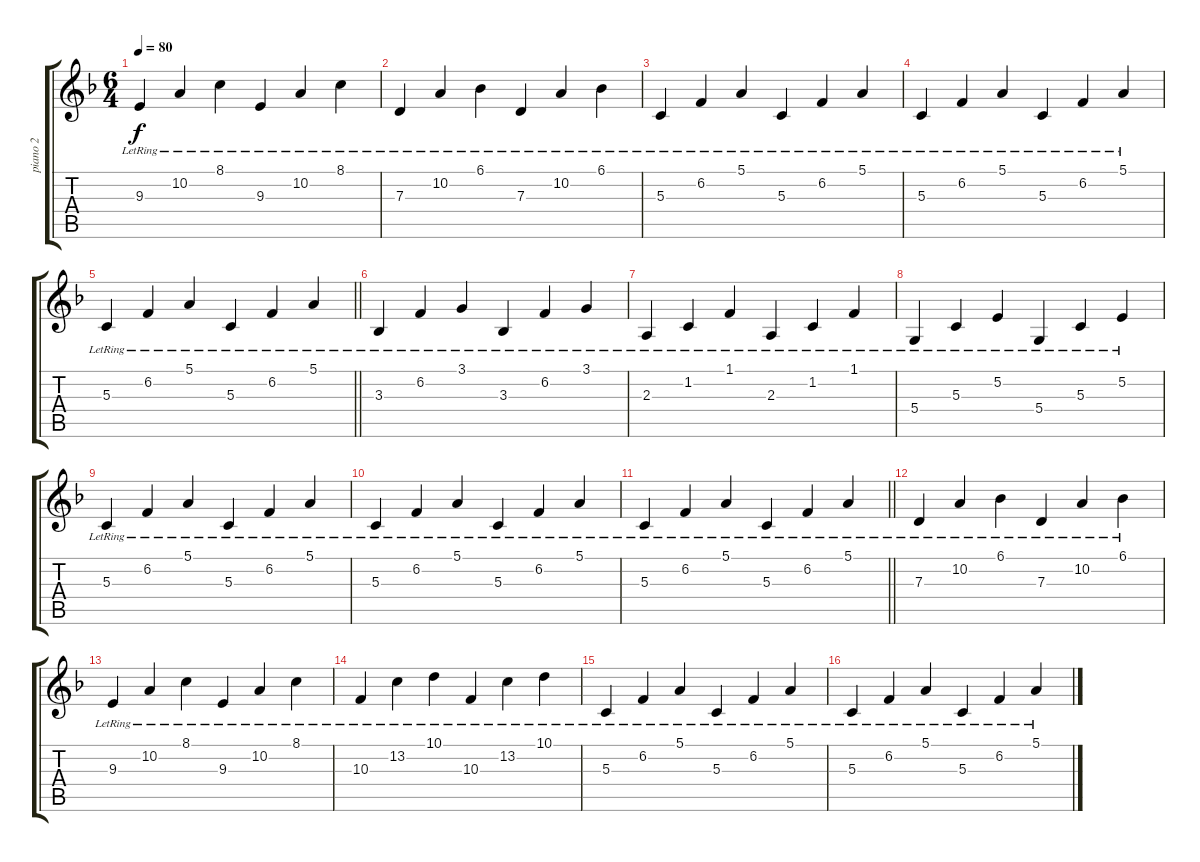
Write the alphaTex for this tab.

\track ("piano 2" "piano 2") {instrument acousticgrandpiano}
\staff {score tabs}
\tuning (E4 B3 G3 D3 A2 E2) {hide}
\ts (6 4)
\tempo 80
\clef g2
\ks f
9.3{lr}.4{dy f} 10.2{lr}.4 8.1{lr}.4 9.3{lr}.4 10.2{lr}.4 8.1{lr}.4 |
7.3{lr}.4 10.2{lr}.4 6.1{lr}.4 7.3{lr}.4 10.2{lr}.4 6.1{lr}.4 |
5.3{lr}.4 6.2{lr}.4 5.1{lr}.4 5.3{lr}.4 6.2{lr}.4 5.1{lr}.4 |
5.3{lr}.4 6.2{lr}.4 5.1{lr}.4 5.3{lr}.4 6.2{lr}.4 5.1{lr}.4 |
\barLineRight lightlight
5.3{lr}.4 6.2{lr}.4 5.1{lr}.4 5.3{lr}.4 6.2{lr}.4 5.1{lr}.4 |
3.3{lr}.4 6.2{lr}.4 3.1{lr}.4 3.3{lr}.4 6.2{lr}.4 3.1{lr}.4 |
2.3{lr}.4 1.2{lr}.4 1.1{lr}.4 2.3{lr}.4 1.2{lr}.4 1.1{lr}.4 |
5.4{lr}.4 5.3{lr}.4 5.2{lr}.4 5.4{lr}.4 5.3{lr}.4 5.2{lr}.4 |
5.3{lr}.4 6.2{lr}.4 5.1{lr}.4 5.3{lr}.4 6.2{lr}.4 5.1{lr}.4 |
5.3{lr}.4 6.2{lr}.4 5.1{lr}.4 5.3{lr}.4 6.2{lr}.4 5.1{lr}.4 |
\barLineRight lightlight
5.3{lr}.4 6.2{lr}.4 5.1{lr}.4 5.3{lr}.4 6.2{lr}.4 5.1{lr}.4 |
7.3{lr}.4 10.2{lr}.4 6.1{lr}.4 7.3{lr}.4 10.2{lr}.4 6.1{lr}.4 |
9.3{lr}.4 10.2{lr}.4 8.1{lr}.4 9.3{lr}.4 10.2{lr}.4 8.1{lr}.4 |
10.3{lr}.4 13.2{lr}.4 10.1{lr}.4 10.3{lr}.4 13.2{lr}.4 10.1{lr}.4 |
5.3{lr}.4 6.2{lr}.4 5.1{lr}.4 5.3{lr}.4 6.2{lr}.4 5.1{lr}.4 |
5.3{lr}.4 6.2{lr}.4 5.1{lr}.4 5.3{lr}.4 6.2{lr}.4 5.1{lr}.4
